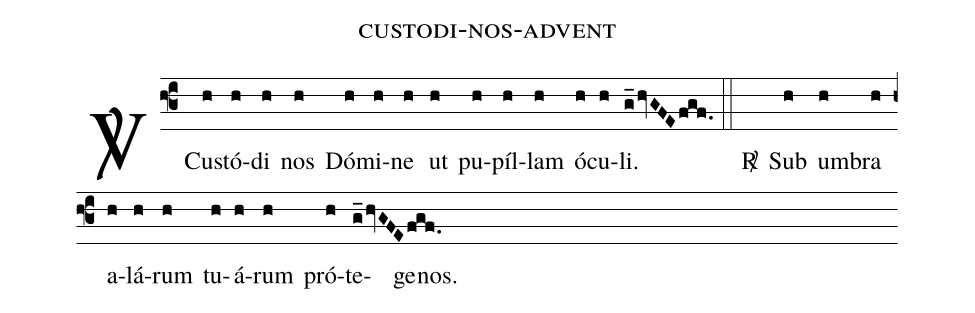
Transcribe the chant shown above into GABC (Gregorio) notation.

name: custodi-nos-advent;
%%
(f3)<v>\Vbar</v>() Cu(h)stó(h)di(h) nos(h) Dó(h)mi(h)ne(h) ut(h) pu(h)píl(h)lam(h) ó(h)cu(h)li.(g_hvGFEfgf.) (::)
<v>\Rbar</v>( ) Sub(h) um(h)bra(h) a(h)lá(h)rum(h) tu(h)á(h)rum(h) pró(h)te(g_hvGFEfgf.)ge() nos.()
